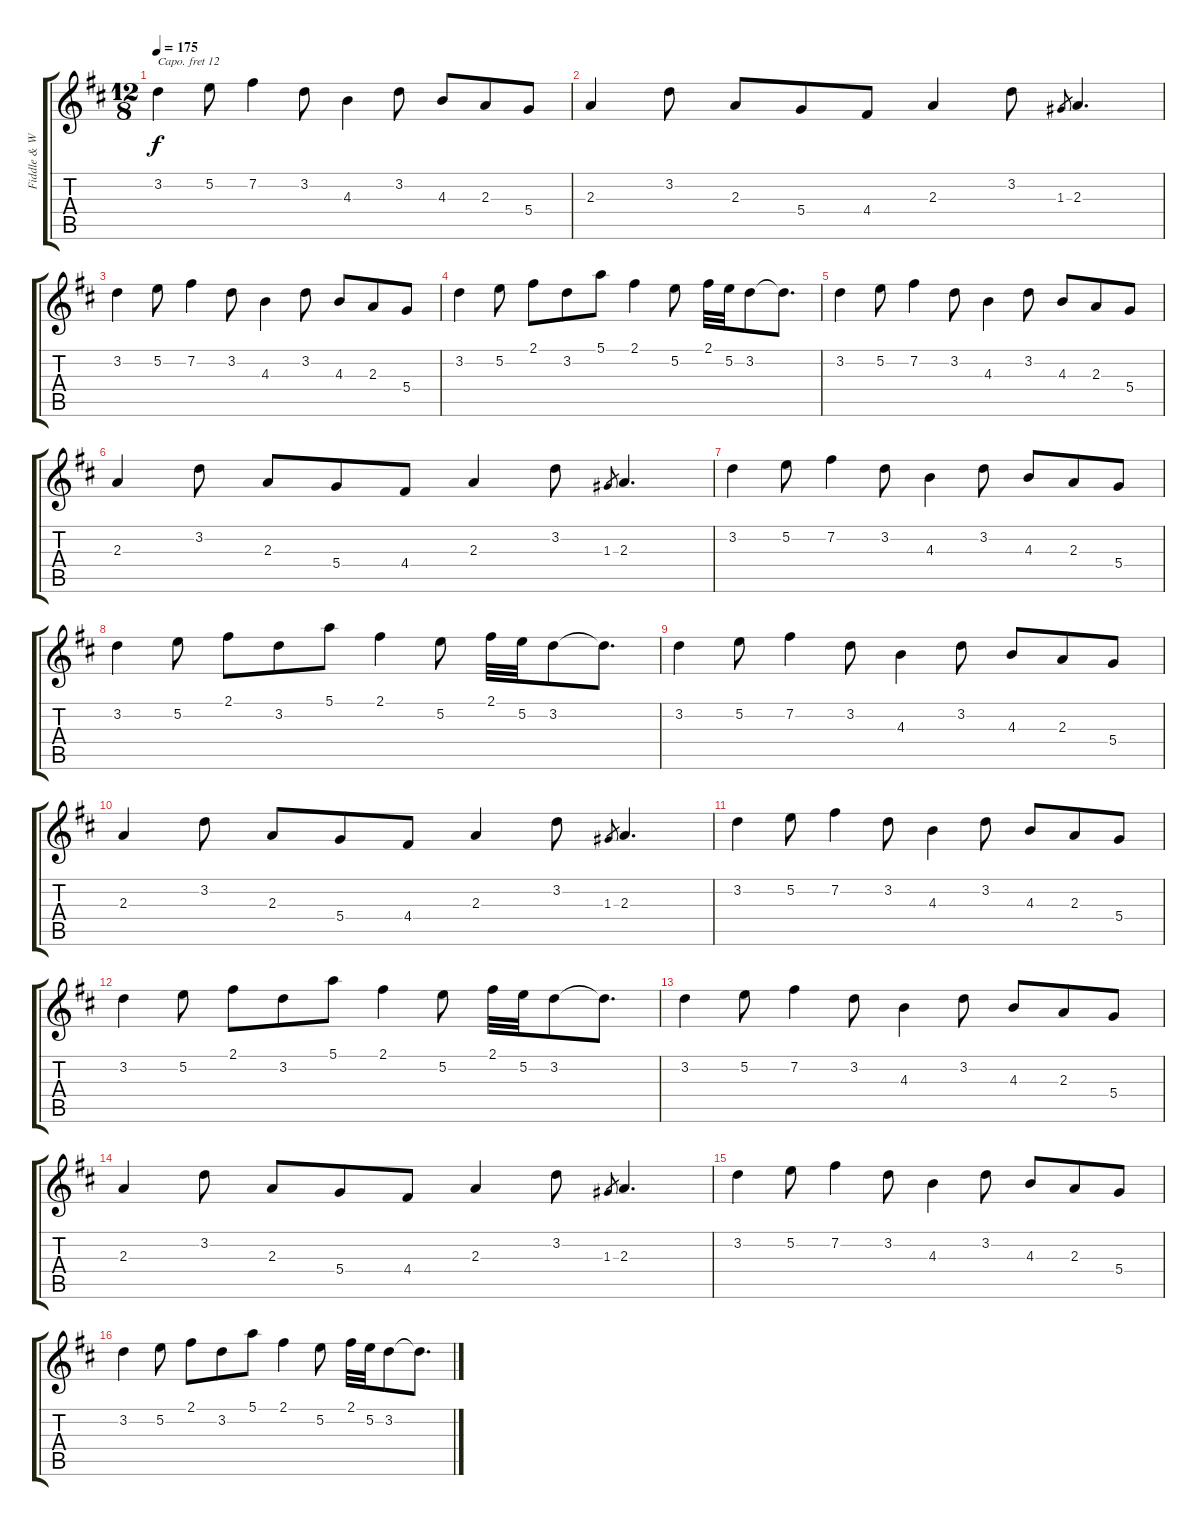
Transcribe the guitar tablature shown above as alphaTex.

\track ("Fiddle & Whistle" "Fiddle & W") {instrument fiddle}
\staff {score tabs}
\capo 12
\tuning (E4 B3 G3 D3 A2 E2) {hide}
\ts (12 8)
\tempo 175
\clef g2
\ks d
3.2.4{dy f} 5.2.8 7.2.4 3.2.8 4.3.4 3.2.8 4.3.8 2.3.8 5.4.8 |
2.3.4 3.2.8 2.3.8 5.4.8 4.4.8 2.3.4 3.2.8 1.3.8{gr} 2.3.4{d} |
3.2.4 5.2.8 7.2.4 3.2.8 4.3.4 3.2.8 4.3.8 2.3.8 5.4.8 |
3.2.4 5.2.8 2.1.8 3.2.8 5.1.8 2.1.4 5.2.8 2.1.32 5.2.32 3.2.8 3.2{t}.8{d} |
3.2.4 5.2.8 7.2.4 3.2.8 4.3.4 3.2.8 4.3.8 2.3.8 5.4.8 |
2.3.4 3.2.8 2.3.8 5.4.8 4.4.8 2.3.4 3.2.8 1.3.8{gr} 2.3.4{d} |
3.2.4 5.2.8 7.2.4 3.2.8 4.3.4 3.2.8 4.3.8 2.3.8 5.4.8 |
3.2.4 5.2.8 2.1.8 3.2.8 5.1.8 2.1.4 5.2.8 2.1.32 5.2.32 3.2.8 3.2{t}.8{d} |
3.2.4 5.2.8 7.2.4 3.2.8 4.3.4 3.2.8 4.3.8 2.3.8 5.4.8 |
2.3.4 3.2.8 2.3.8 5.4.8 4.4.8 2.3.4 3.2.8 1.3.8{gr} 2.3.4{d} |
3.2.4 5.2.8 7.2.4 3.2.8 4.3.4 3.2.8 4.3.8 2.3.8 5.4.8 |
3.2.4 5.2.8 2.1.8 3.2.8 5.1.8 2.1.4 5.2.8 2.1.32 5.2.32 3.2.8 3.2{t}.8{d} |
3.2.4 5.2.8 7.2.4 3.2.8 4.3.4 3.2.8 4.3.8 2.3.8 5.4.8 |
2.3.4 3.2.8 2.3.8 5.4.8 4.4.8 2.3.4 3.2.8 1.3.8{gr} 2.3.4{d} |
3.2.4 5.2.8 7.2.4 3.2.8 4.3.4 3.2.8 4.3.8 2.3.8 5.4.8 |
3.2.4 5.2.8 2.1.8 3.2.8 5.1.8 2.1.4 5.2.8 2.1.32 5.2.32 3.2.8 3.2{t}.8{d}
